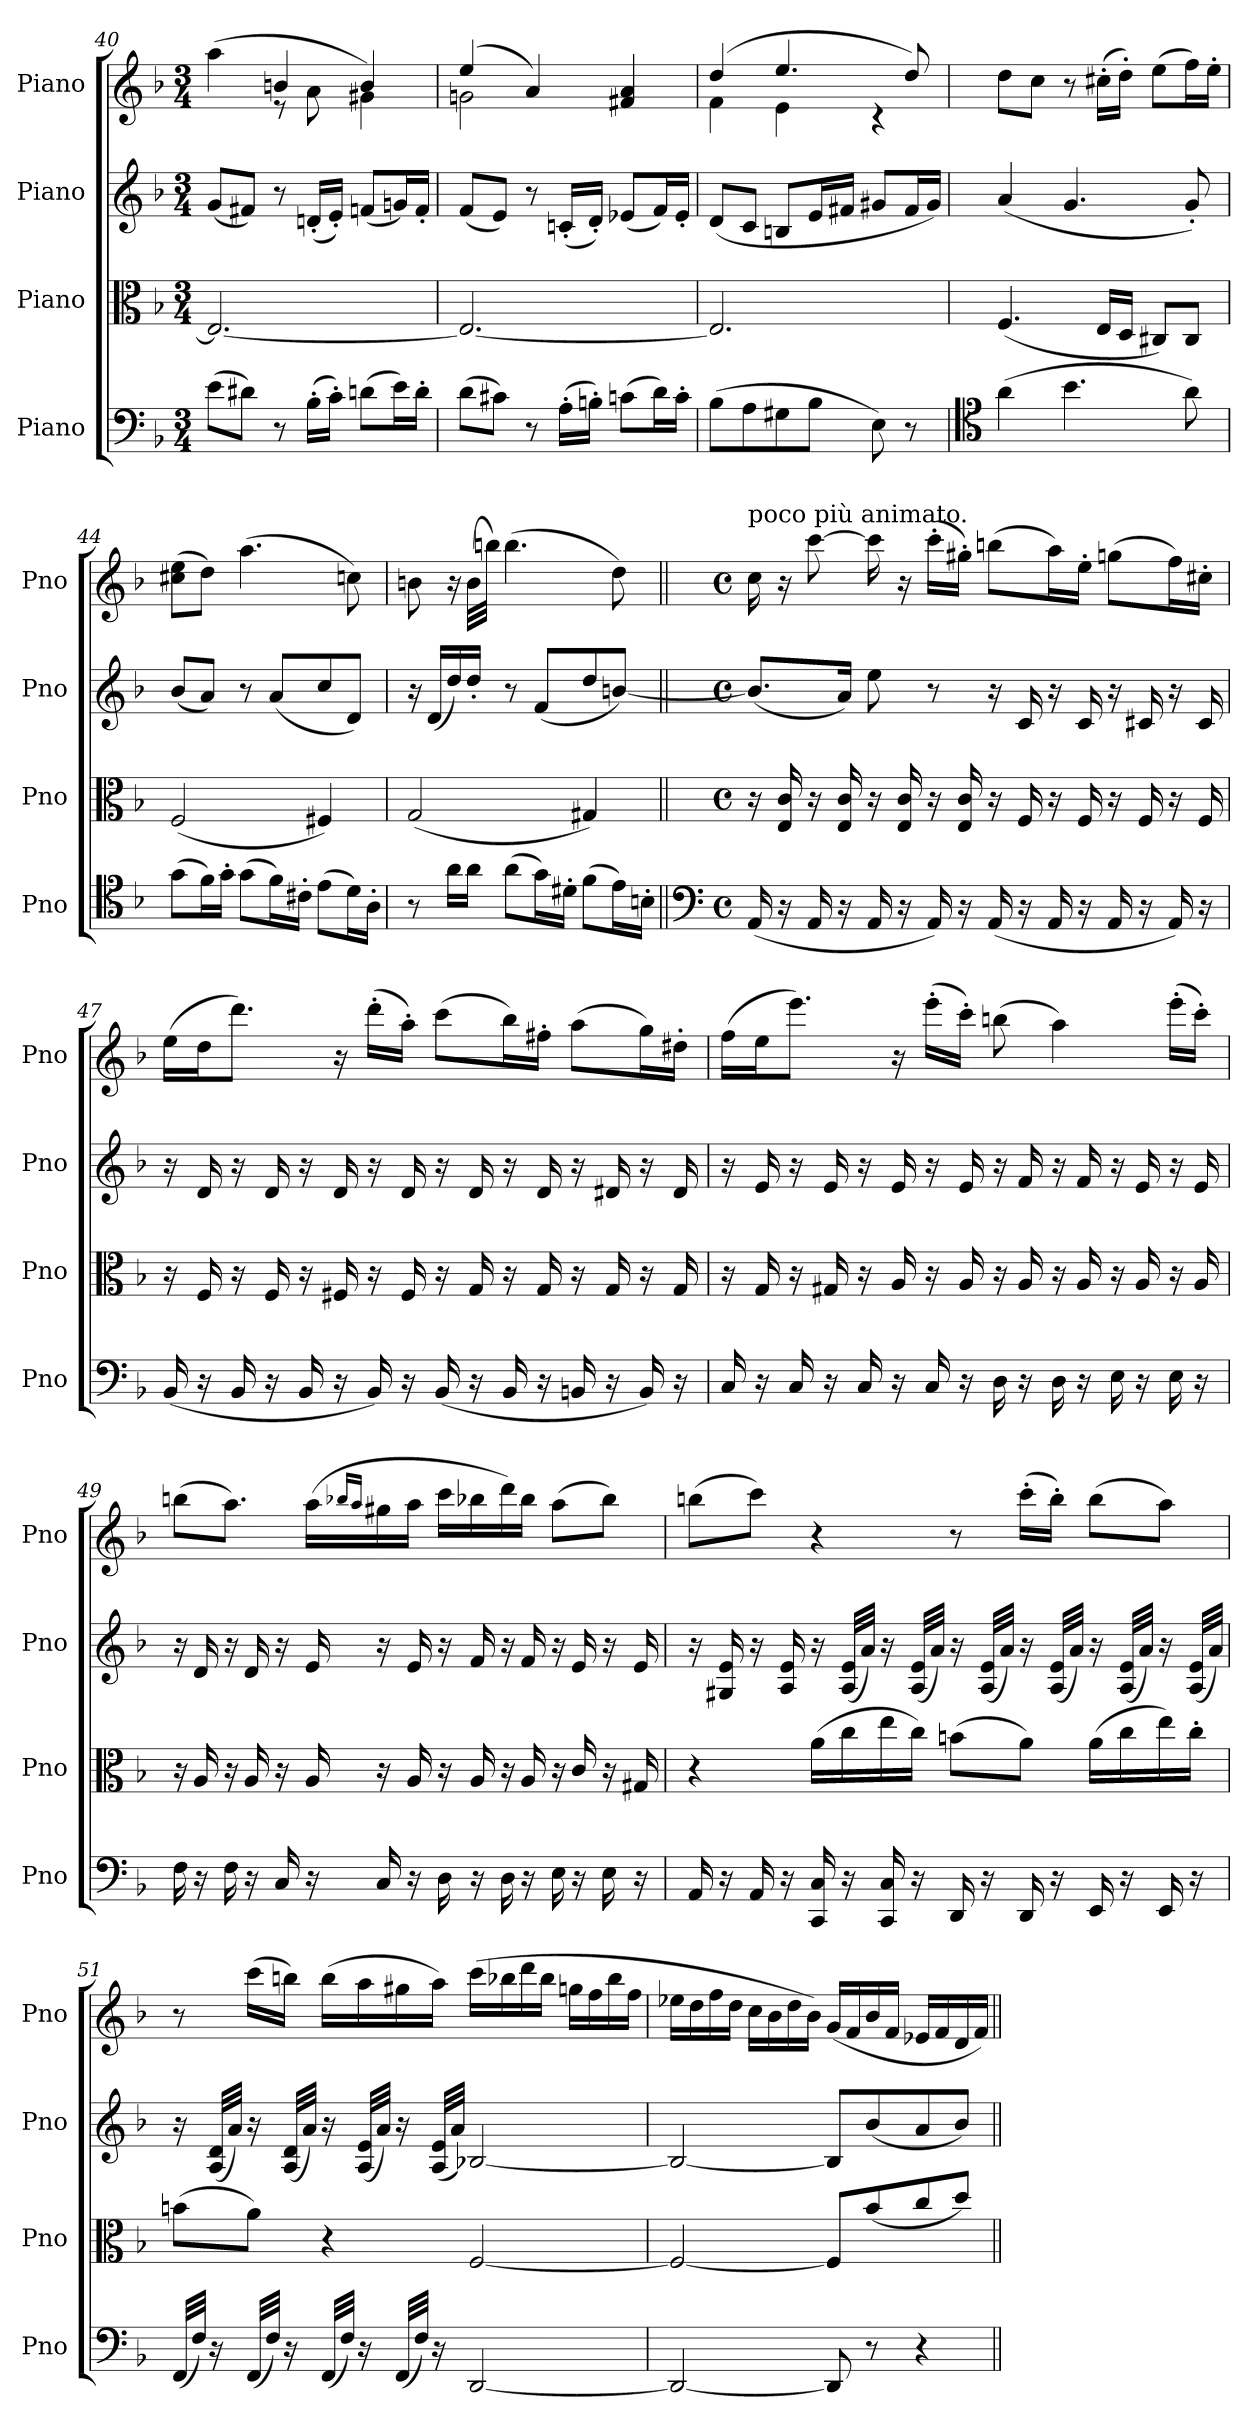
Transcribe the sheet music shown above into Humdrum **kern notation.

**kern	**kern	**kern	**kern
*part4	*part3	*part2	*part1
*staff4	*staff3	*staff2	*staff1
*I"Piano	*I"Piano	*I"Piano	*I"Piano
*I'Pno	*I'Pno	*I'Pno	*I'Pno
*clefF4	*clefC3	*clefG2	*clefG2
*k[b-]	*k[b-]	*k[b-]	*k[b-]
*M3/4	*M3/4	*M3/4	*M3/4
=40	=40	=40	=40
*	*	*	*^
(8e\L	2.E/_	(8g/L	(4aa\	4ryy
8d#X\J)	.	8f#X/J)	.	.
8r	.	8r	4bn/	8r
(16B-'\LL	.	(16dn'/LL	.	8a\
16c'\JJ)	.	16e'/JJ)	.	.
(8dn\L	.	(8fn/L	4b/)	4g#X\
16e\L)	.	16gn/L)	.	.
16d'\JJ	.	16f'/JJ	.	.
=41	=41	=41	=41	=41
(8d\L	2.E/_	(8f/L	(4ee/	2gn\
8c#X\J)	.	8e/J)	.	.
8r	.	8r	4a/)	.
(16A'\LL	.	(16cn'/LL	.	.
16Bn'\JJ)	.	16d'/JJ)	.	.
(8cn\L	.	(8e-X/L	4f#X/ 4a/	4ryy
16d\L)	.	16f/L)	.	.
16c'\JJ	.	16e-'/JJ	.	.
=42	=42	=42	=42	=42
(8B-\L	2.E/]	(8d/L	(4dd/	4f\
8A\	.	8c/J	.	.
8G#X\	.	8Bn/L	4.ee/	4e\
8B-\J	.	16e/L	.	.
.	.	16f#X/JJ	.	.
8E\)	.	8g#X/L	.	4r
8r	.	16f#/L	8dd/)	.
.	.	16g#/JJ)	.	.
*	*	*	*v	*v
=43	=43	=43	=43
*clefC4	*	*	*
(4a\	(4.F/	(4a/	8dd\L
.	.	.	8cc\J
4.b-\	.	4.g/	8r
.	16E/LL	.	(16cc#X'\LL
.	16D/JJ	.	16dd'\JJ)
.	8C#X/L)	.	(8ee\L
8a\)	8C#/J	8g'/)	16ff\L)
.	.	.	16ee'\JJ
=44	=44	=44	=44
(8g\L	(2F/	(8b-/L	(8cc#X\ 8ee\L
16f\L)	.	8a/J)	8dd\J)
16g'\JJ	.	.	.
(8g\L	.	8r	(4.aa\
16f\L)	.	(8a/L	.
16c#X'\JJ	.	.	.
(8e\L	4F#X/)	8cc/	.
16d\L)	.	8d/J)	8ccn\)
16A'\JJ	.	.	.
!!LO:LB:g=z
=45	=45	=45	=45
8r	(2G/	16r	8bn\
.	.	(16d/LL	.
16a\LL	.	16dd/)	16r
16a\JJ	.	16dd'/JJ	(32b\LLL
.	.	.	32bbn\JJJ)
(8a\L	.	8r	(4.bb\
16g\L)	.	(8f/L	.
16d#X'\JJ	.	.	.
(8f\L	4G#X/)	8dd/	.
16e\L)	.	[8bn/J)	8dd\)
16Bn'\JJ	.	.	.
=46||	=46||	=46||	=46||
*clefF4	*	*	*
*M4/4	*M4/4	*M4/4	*M4/4
*met(c)	*met(c)	*met(c)	*met(c)
!	!	!	!LO:TX:a:t=poco più animato.
(16AA/	16r	(8.b/L]	16cc\
16r	16E/ 16c/	.	16r
16AA/	16r	.	[8ccc\
16r	16E/ 16c/	16a/Jk)	.
16AA/	16r	8ee\	16ccc\]
16r	16E/ 16c/	.	16r
16AA/)	16r	8r	(16ccc'\LL
16r	16E/ 16c/	.	16gg#X'\JJ)
(16AA/	16r	16r	(8bbn\L
16r	16F/	16c/	.
16AA/	16r	16r	16aa\L)
16r	16F/	16c/	16ee'\JJ
16AA/	16r	16r	(8ggn\L
16r	16F/	16c#X/	.
16AA/)	16r	16r	16ff\L)
16r	16F/	16c#/	16cc#X'\JJ
!!LO:LB:g=z
=47	=47	=47	=47
(16BB-/	16r	16r	(16ee\LL
16r	16F/	16d/	16dd\J
16BB-/	16r	16r	8.ddd\J)
16r	16F/	16d/	.
16BB-/	16r	16r	.
16r	16F#X/	16d/	16r
16BB-/)	16r	16r	(16ddd'\LL
16r	16F#/	16d/	16aa'\JJ)
(16BB-/	16r	16r	(8ccc\L
16r	16G/	16d/	.
16BB-/	16r	16r	16bb-\L)
16r	16G/	16d/	16ff#X'\JJ
16BBn/	16r	16r	(8aa\L
16r	16G/	16d#X/	.
16BB/)	16r	16r	16gg\L)
16r	16G/	16d#/	16dd#X'\JJ
=48	=48	=48	=48
16C/	16r	16r	(16ff\LL
16r	16G/	16e/	16ee\J
16C/	16r	16r	8.eee\J)
16r	16G#X/	16e/	.
16C/	16r	16r	.
16r	16A/	16e/	16r
16C/	16r	16r	(16eee'\LL
16r	16A/	16e/	16ccc'\JJ)
16D\	16r	16r	(8bbn\
16r	16A/	16f/	.
16D\	16r	16r	4aa\)
16r	16A/	16f/	.
16E\	16r	16r	.
16r	16A/	16e/	.
16E\	16r	16r	(16eee'\LL
16r	16A/	16e/	16ccc'\JJ)
!!LO:LB:g=z
=49	=49	=49	=49
16F\	16r	16r	(8bbn\L
16r	16A/	16d/	.
16F\	16r	16r	8.aa\J)
16r	16A/	16d/	.
16C/	16r	16r	.
16r	16A/	16e/	(16aa\LL
.	.	.	16qbb-X/LL
.	.	.	16qaa/JJ
16C/	16r	16r	16gg#X\
16r	16A/	16e/	16aa\JJ
16D\	16r	16r	16ccc\LL
16r	16A/	16f/	16bb-\
16D\	16r	16r	16ddd\)
16r	16A/	16f/	16bb-\JJ
16E\	16r	16r	(8aa\L
16r	16c/	16e/	.
16E\	16r	16r	8bb-\J)
16r	16G#X/	16e/	.
=50	=50	=50	=50
16AA/	4r	16r	(8bbn\L
16r	.	16G#X/ 16e/	.
16AA/	.	16r	8ccc\J)
16r	.	16A/ 16e/	.
16CC/ 16C/	(16a\LL	16r	4r
16r	16cc\	(32A/ 32e/LLL	.
.	.	32a/JJJ)	.
16CC/ 16C/	16ee\	16r	.
16r	16cc\JJ)	(32A/ 32e/LLL	.
.	.	32a/JJJ)	.
16DD/	(8bn\L	16r	8r
16r	.	(32A/ 32e/LLL	.
.	.	32a/JJJ)	.
16DD/	8a\J)	16r	(16ccc'\LL
16r	.	(32A/ 32e/LLL	16bb'\JJ)
.	.	32a/JJJ)	.
16EE/	(16a\LL	16r	(8bb\L
16r	16cc\	(32A/ 32e/LLL	.
.	.	32a/JJJ)	.
16EE/	16ee\)	16r	8aa\J)
16r	16cc'\JJ	(32A/ 32e/LLL	.
.	.	32a/JJJ)	.
!!LO:PB:g=z
=51	=51	=51	=51
(32FF/LLL	(8bn\L	16r	8r
32F/JJJ)	.	.	.
16r	.	(32A/ 32d/LLL	.
.	.	32a/JJJ)	.
(32FF/LLL	8a\J)	16r	(16ccc\LL
32F/JJJ)	.	.	.
16r	.	(32A/ 32d/LLL	16bbn\JJ)
.	.	32a/JJJ)	.
(32FF/LLL	4r	16r	(16bb\LL
32F/JJJ)	.	.	.
16r	.	(32A/ 32e/LLL	16aa\
.	.	32a/JJJ)	.
(32FF/LLL	.	16r	16gg#X\
32F/JJJ)	.	.	.
16r	.	(32A/ 32e/LLL	16aa\JJ)
.	.	32a/JJJ)	.
[2DD/	[2F/	[2B-X/	(16ccc\LL
.	.	.	16bb-X\
.	.	.	16ddd\
.	.	.	16bb-\JJ
.	.	.	16ggn\LL
.	.	.	16ff\
.	.	.	16bb-\
.	.	.	16ff\JJ
=52	=52	=52	=52
2DD/_	2F/_	2B-/_	16ee-X\LL
.	.	.	16dd\
.	.	.	16ff\
.	.	.	16dd\JJ
.	.	.	16cc\LL
.	.	.	16b-\
.	.	.	16dd\
.	.	.	16b-\JJ)
8DD/]	8F/L]	8B-/L]	(16g/LL
.	.	.	16f/
8r	(8b-/	(8b-/	16b-/
.	.	.	16f/JJ
4r	8cc/	8a/	16e-X/LL
.	.	.	16f/
.	8dd/J)	8b-/J)	16d/
.	.	.	16f/JJ)
=||	=||	=||	=||
*-	*-	*-	*-
